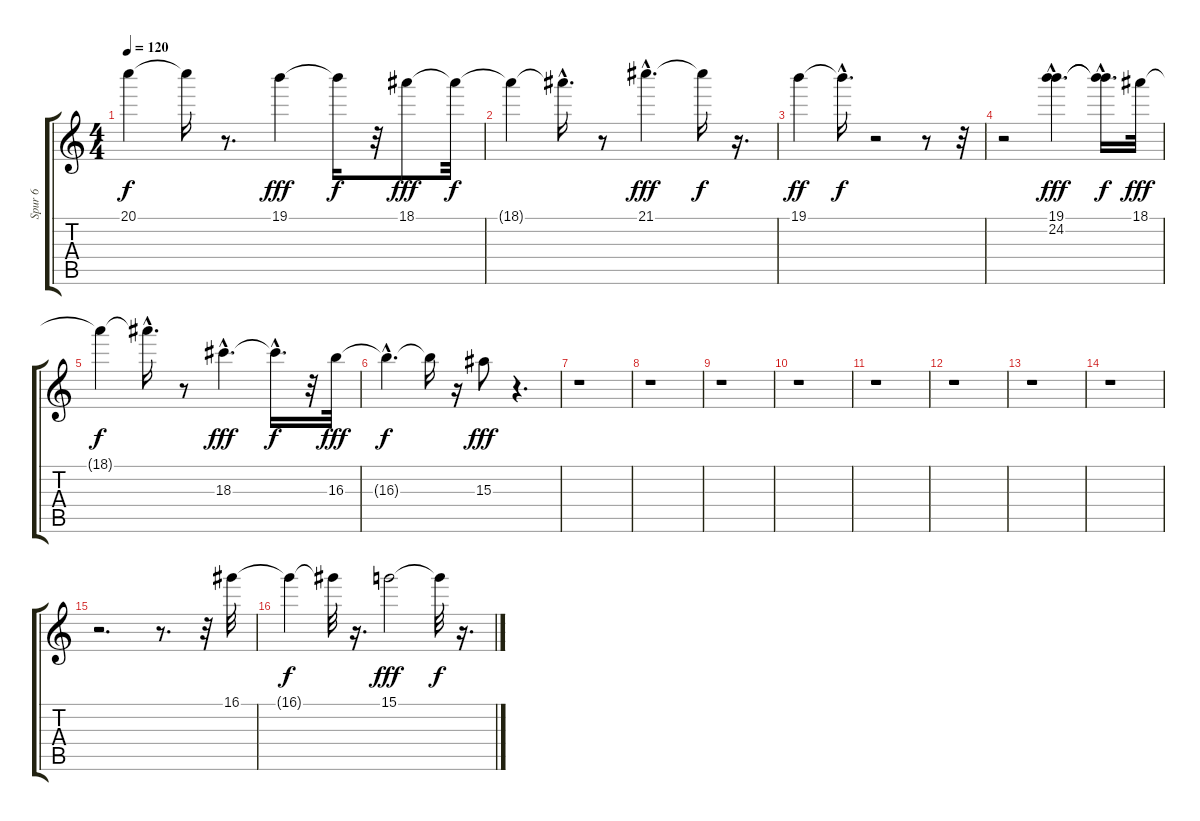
\track ("Spur 6" "Spur 6") {instrument acousticguitarnylon}
\staff {score tabs}
\tuning (E4 B3 G3 D3 A2 E2) {hide}
\ts (4 4)
\tempo 120
\clef g2
\ks c
20.1{t}.4{dy f} 20.1{t}.16 r.8{d} 19.1.4{dy fff} 19.1{t}.16{dy f} r.32 18.1.8{dy fff} 18.1{t}.32{dy f} |
18.1{t}.4 18.1{hac t}.16{d} r.8 21.1{hac}.4{d dy fff} 21.1{t}.16{dy f} r.16{d} |
19.1.4{dy ff} 19.1{hac t}.16{d dy f} r.2 r.8 r.32 |
r.2 (19.1{hac} 24.2{hac}).4{d dy fff} (19.1{hac t} 24.2{hac t}).16{d dy f} 18.1.32{dy fff} |
18.1{t}.4{dy f} 18.1{hac t}.16{d} r.8 18.3{hac}.4{d dy fff} 18.3{hac t}.16{d dy f} r.32 16.3.32{dy fff} |
16.3{hac t}.4{d dy f} 16.3{t}.16 r.16 15.3.8{dy fff} r.4{d} |
r.1 |
r.1 |
r.1 |
r.1 |
r.1 |
r.1 |
r.1 |
r.1 |
r.2{d} r.8{d} r.32 16.1.32 |
16.1{t}.4{dy f} 16.1{t}.32 r.16{d} 15.1.2{dy fff} 15.1{t}.32{dy f} r.16{d}
